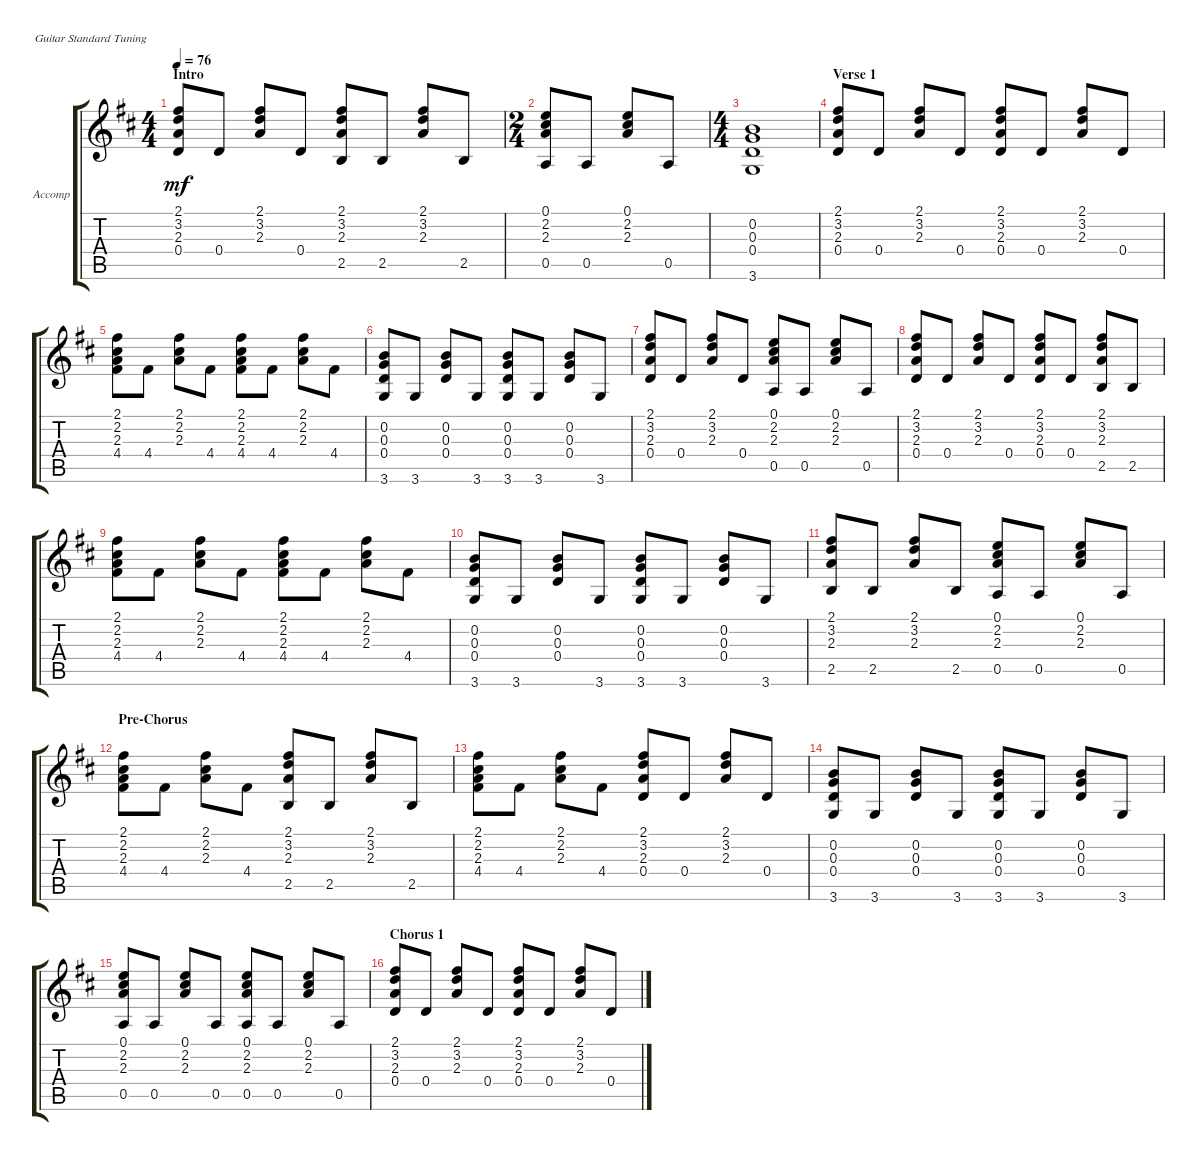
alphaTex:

\defaultSystemsLayout 4
\bracketExtendMode groupsimilarinstruments
\firstSystemTrackNameOrientation horizontal
\otherSystemsTrackNameOrientation horizontal
\track ("Electric Guitar" "Accomp") {instrument electricguitarclean}
\staff {score tabs}
\tuning (E4 B3 G3 D3 A2 E2)
\ts (4 4)
\section ("" "Intro")
\tempo 76
\clef g2
\scale
0.333333
\ks d
(0.4 2.1 3.2 2.3).8{dy mf instrument electricguitarclean} 0.4.8 (2.1 3.2 2.3).8 0.4.8 (2.1 3.2 2.3 2.5).8 2.5.8 (2.1 3.2 2.3).8 2.5.8 |
\ts (2 4)
\scale
0.333333 (0.1 2.2 2.3 0.5).8 0.5.8 (0.1 2.2 2.3).8 0.5.8 |
\ts (4 4)
\scale
0.333333 (3.6 0.4 0.3 0.2).1 |
\section ("" "Verse 1")
\scale
0.333333 (0.4 2.1 3.2 2.3).8 0.4.8 (2.1 3.2 2.3).8 0.4.8 (0.4 2.1 3.2 2.3).8 0.4.8 (2.1 3.2 2.3).8 0.4.8 |
\scale
0.333333 (2.1 2.2 2.3 4.4).8 4.4.8 (2.1 2.2 2.3).8 4.4.8 (2.1 2.2 2.3 4.4).8 4.4.8 (2.1 2.2 2.3).8 4.4.8 |
\scale
0.333333 (3.6 0.4 0.3 0.2).8 3.6.8 (0.4 0.3 0.2).8 3.6.8 (3.6 0.4 0.3 0.2).8 3.6.8 (0.4 0.3 0.2).8 3.6.8 |
\scale
0.333333 (0.4 2.1 3.2 2.3).8 0.4.8 (2.1 3.2 2.3).8 0.4.8 (0.1 2.2 2.3 0.5).8 0.5.8 (0.1 2.2 2.3).8 0.5.8 |
\scale
0.333333 (0.4 2.1 3.2 2.3).8 0.4.8 (2.1 3.2 2.3).8 0.4.8 (0.4 2.1 3.2 2.3).8 0.4.8 (2.1 3.2 2.3 2.5).8 2.5.8 |
\scale
0.333333 (2.1 2.2 2.3 4.4).8 4.4.8 (2.1 2.2 2.3).8 4.4.8 (2.1 2.2 2.3 4.4).8 4.4.8 (2.1 2.2 2.3).8 4.4.8 |
\scale
0.333333 (3.6 0.4 0.3 0.2).8 3.6.8 (0.4 0.3 0.2).8 3.6.8 (3.6 0.4 0.3 0.2).8 3.6.8 (0.4 0.3 0.2).8 3.6.8 |
\scale
0.333333 (2.1 3.2 2.3 2.5).8 2.5.8 (2.1 3.2 2.3).8 2.5.8 (0.1 2.2 2.3 0.5).8 0.5.8 (0.1 2.2 2.3).8 0.5.8 |
\section ("" "Pre-Chorus")
\scale
0.333333 (2.1 2.2 2.3 4.4).8 4.4.8 (2.1 2.2 2.3).8 4.4.8 (2.1 3.2 2.3 2.5).8 2.5.8 (2.1 3.2 2.3).8 2.5.8 |
\scale
0.333333 (2.1 2.2 2.3 4.4).8 4.4.8 (2.1 2.2 2.3).8 4.4.8 (0.4 2.1 3.2 2.3).8 0.4.8 (2.1 3.2 2.3).8 0.4.8 |
\scale
0.333333 (3.6 0.4 0.3 0.2).8 3.6.8 (0.4 0.3 0.2).8 3.6.8 (3.6 0.4 0.3 0.2).8 3.6.8 (0.4 0.3 0.2).8 3.6.8 |
\scale
0.333333 (0.1 2.2 2.3 0.5).8 0.5.8 (0.1 2.2 2.3).8 0.5.8 (0.1 2.2 2.3 0.5).8 0.5.8 (0.1 2.2 2.3).8 0.5.8 |
\section ("" "Chorus 1")
\scale
0.333333 (0.4 2.1 3.2 2.3).8 0.4.8 (2.1 3.2 2.3).8 0.4.8 (0.4 2.1 3.2 2.3).8 0.4.8 (2.1 3.2 2.3).8 0.4.8
